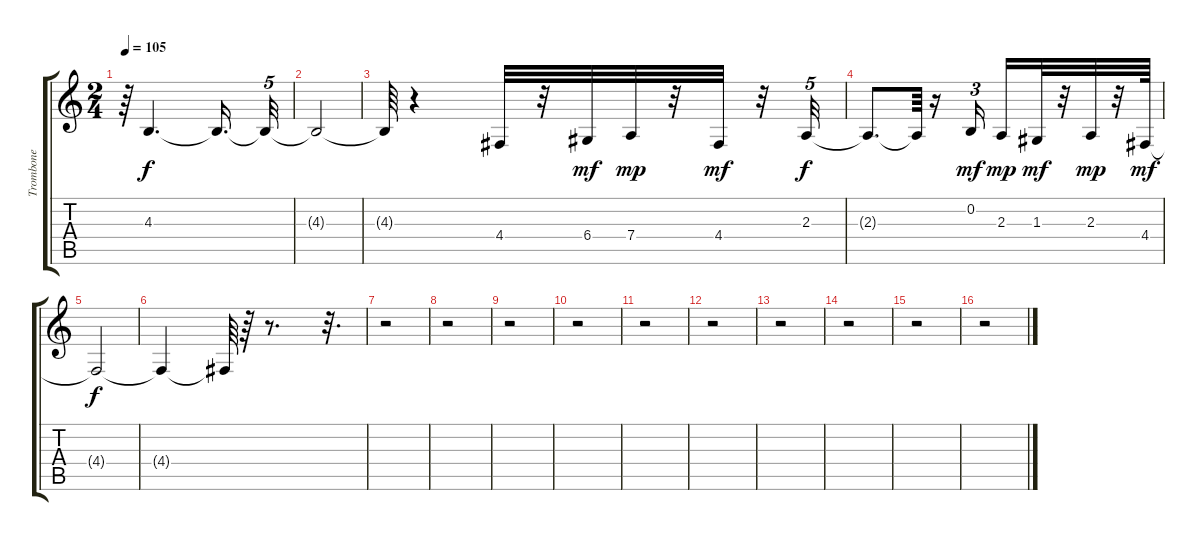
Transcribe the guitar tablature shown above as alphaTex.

\track ("Trombone" "Trombone") {instrument trombone}
\staff {score tabs}
\tuning (E4 B3 G3 D3 A2 E2) {hide}
\ts (2 4)
\tempo 105
\clef g2
\ks c
r.64{dy mf} 4.3.4{d dy f} 4.3{t}.16{d} 4.3{t}.32{tu (5 4)} |
4.3{t}.2 |
4.3{t}.64 r.4 4.4.32 r.32 6.4.32{dy mf} 7.4.32{dy mp} r.32 4.4.32{dy mf} r.32 2.3.32{tu (5 4) dy f} |
2.3{t}.8{d} 2.3{t}.64 r.16 0.2.16{tu (3 2) dy mf beam splitsecondary} 2.3.16{dy mp} 1.3.32{dy mf} r.32 2.3.32{dy mp} r.32 4.4.64{dy mf} |
4.4{t}.2{dy f} |
4.4{t}.4 4.4{t}.64 r.64 r.8{d} r.32{d} |
r.2 |
r.2 |
r.2 |
r.2 |
r.2 |
r.2 |
r.2 |
r.2 |
r.2 |
r.2
